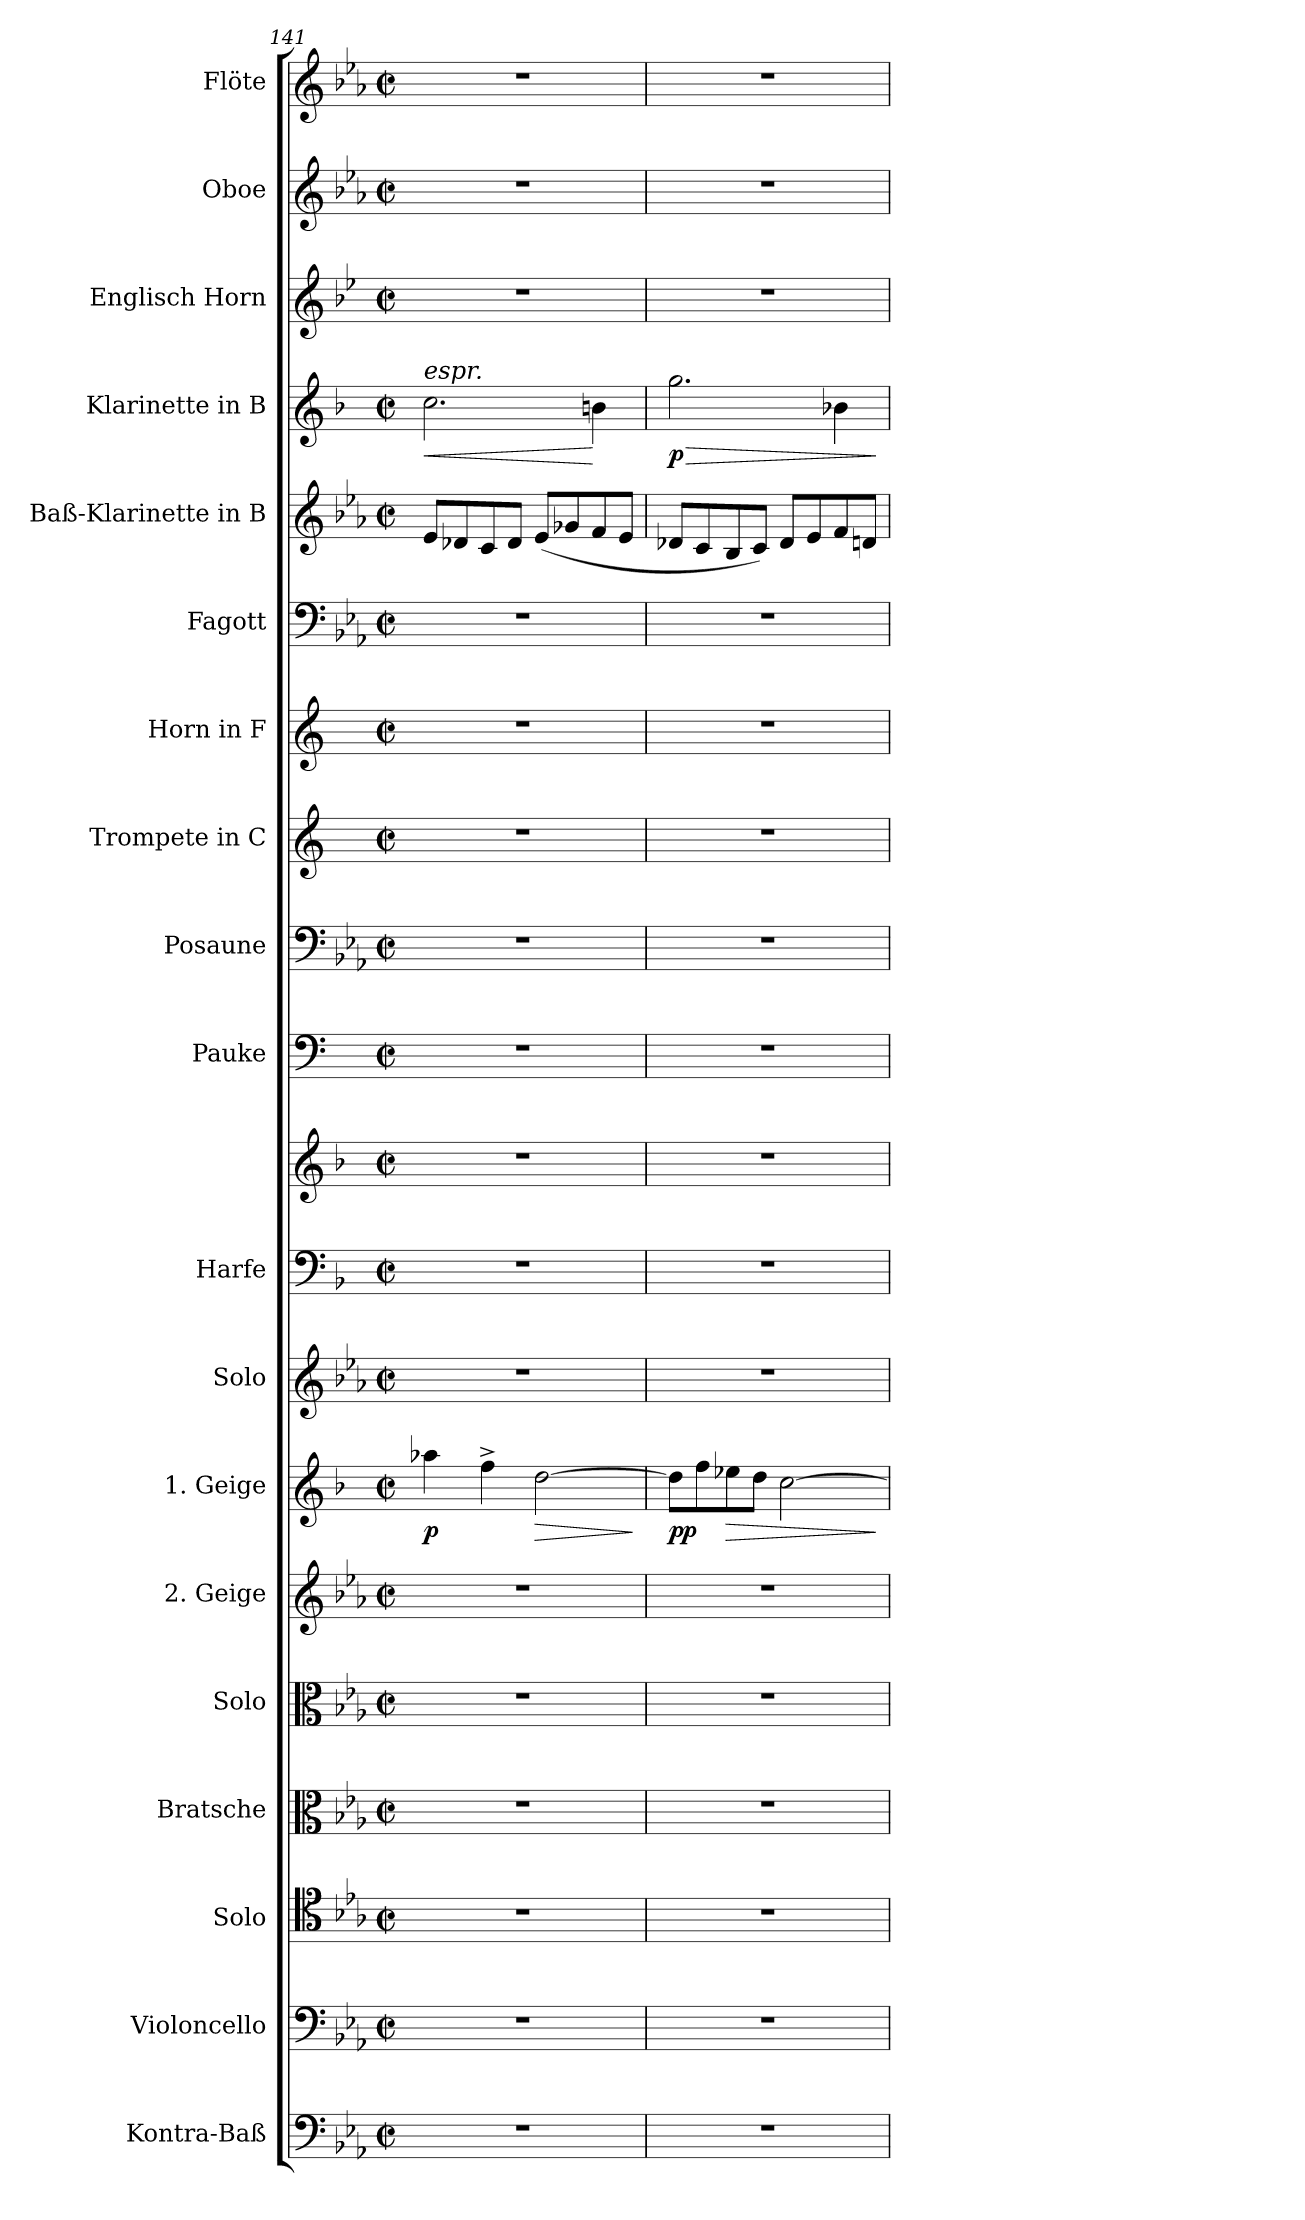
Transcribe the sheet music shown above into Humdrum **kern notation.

**kern	**kern	**kern	**kern	**kern	**kern	**kern	**dynam	**kern	**kern	**kern	**kern	**kern	**kern	**kern	**kern	**kern	**kern	**dynam	**kern	**kern	**kern
*part19	*part18	*part17	*part16	*part15	*part14	*part13	*part13	*part12	*part11	*part11	*part10	*part9	*part8	*part7	*part6	*part5	*part4	*part4	*part3	*part2	*part1
*staff20	*staff19	*staff18	*staff17	*staff16	*staff15	*staff14	*staff14	*staff13	*staff12	*staff11	*staff10	*staff9	*staff8	*staff7	*staff6	*staff5	*staff4	*staff4	*staff3	*staff2	*staff1
*I"Kontra-Baß	*I"Violoncello	*I"Solo	*I"Bratsche	*I"Solo	*I"2. Geige	*I"1. Geige	*	*I"Solo	*I"Harfe	*	*I"Pauke	*I"Posaune	*I"Trompete in C	*I"Horn in F	*I"Fagott	*I"Baß-Klarinette in B	*I"Klarinette in B	*	*I"Englisch Horn	*I"Oboe	*I"Flöte
*	*I'Vlc.	*I'Solo	*I'Br.	*I'Solo	*I'2. Gg	*I'1. Gg.	*	*I'Solo	*I'Hrf.	*	*I'Pk.	*I'Pos.	*I'Trp.	*I'Hr. F	*I'Fg.	*	*I'Kl. B	*	*I'E. H.	*I'Ob.	*I'Fl.
!!LO:PB:g=z
*clefF4	*clefF4	*clefC4	*clefC3	*clefC3	*clefG2	*clefG2	*	*clefG2	*clefF4	*clefG2	*clefF4	*clefF4	*clefG2	*clefG2	*clefF4	*clefG2	*clefG2	*	*clefG2	*clefG2	*clefG2
*ITrd7c12	*	*	*	*	*	*ITrd1c2	*	*	*ITrd1c2	*ITrd1c2	*	*	*	*ITrd4c7	*	*ITrd8c14	*ITrd1c2	*	*ITrd4c7	*	*
*k[b-e-a-]	*k[b-e-a-]	*k[b-e-a-]	*k[b-e-a-]	*k[b-e-a-]	*k[b-e-a-]	*k[b-e-a-]	*	*k[b-e-a-]	*k[b-e-a-]	*k[b-e-a-]	*k[]	*k[b-e-a-]	*k[]	*k[b-]	*k[b-e-a-]	*k[b-e-a-]	*k[b-e-a-]	*	*k[b-e-a-]	*k[b-e-a-]	*k[b-e-a-]
*M2/2	*M2/2	*M2/2	*M2/2	*M2/2	*M2/2	*M2/2	*	*M2/2	*M2/2	*M2/2	*M2/2	*M2/2	*M2/2	*M2/2	*M2/2	*M2/2	*M2/2	*	*M2/2	*M2/2	*M2/2
*met(c|)	*met(c|)	*met(c|)	*met(c|)	*met(c|)	*met(c|)	*met(c|)	*	*met(c|)	*met(c|)	*met(c|)	*met(c|)	*met(c|)	*met(c|)	*met(c|)	*met(c|)	*met(c|)	*met(c|)	*	*met(c|)	*met(c|)	*met(c|)
=141	=141	=141	=141	=141	=141	=141	=141	=141	=141	=141	=141	=141	=141	=141	=141	=141	=141	=141	=141	=141	=141
!	!	!	!	!	!	!	!	!	!	!	!	!	!	!	!	!	!LO:TX:a:i:t=espr.	!	!	!	!
!	!	!	!	!	!	!	!LO:DY:b	!	!	!	!	!	!	!	!	!	!	!LO:HP:b	!	!	!
1r	1r	1r	1r	1r	1r	4gg-X\	p	1r	1r	1r	1r	1r	1r	1r	1r	8E-/L	2.b-\	<	1r	1r	1r
.	.	.	.	.	.	.	.	.	.	.	.	.	.	.	.	8D-X/	.	.	.	.	.
.	.	.	.	.	.	4ee-^\	.	.	.	.	.	.	.	.	.	8C/	.	.	.	.	.
.	.	.	.	.	.	.	.	.	.	.	.	.	.	.	.	8D-/J	.	.	.	.	.
!	!	!	!	!	!	!	!LO:HP:b	!	!	!	!	!	!	!	!	!	!	!	!	!	!
.	.	.	.	.	.	[2cc\	>	.	.	.	.	.	.	.	.	(<8E-/L	.	.	.	.	.
.	.	.	.	.	.	.	.	.	.	.	.	.	.	.	.	8G-X/	.	.	.	.	.
.	.	.	.	.	.	.	.	.	.	.	.	.	.	.	.	8F/	4an\	[	.	.	.
.	.	.	.	.	.	.	.	.	.	.	.	.	.	.	.	8E-/J	.	.	.	.	.
.	.	.	.	.	.	.	]	.	.	.	.	.	.	.	.	.	.	.	.	.	.
=142	=142	=142	=142	=142	=142	=142	=142	=142	=142	=142	=142	=142	=142	=142	=142	=142	=142	=142	=142	=142	=142
!	!	!	!	!	!	!	!LO:DY:b	!	!	!	!	!	!	!	!	!	!	!LO:HP:b	!	!	!
!	!	!	!	!	!	!	!	!	!	!	!	!	!	!	!	!	!	!LO:DY:n=1:b	!	!	!
1r	1r	1r	1r	1r	1r	8cc\L]	pp	1r	1r	1r	1r	1r	1r	1r	1r	8D-X/L	2.ff\	> p	1r	1r	1r
.	.	.	.	.	.	8ee-\	.	.	.	.	.	.	.	.	.	8C/	.	.	.	.	.
!	!	!	!	!	!	!	!LO:HP:b	!	!	!	!	!	!	!	!	!	!	!	!	!	!
.	.	.	.	.	.	8dd-X\	>	.	.	.	.	.	.	.	.	8BB-/	.	.	.	.	.
.	.	.	.	.	.	8cc\J	.	.	.	.	.	.	.	.	.	8C/J)	.	.	.	.	.
.	.	.	.	.	.	[2b-\	.	.	.	.	.	.	.	.	.	8D-/L	.	.	.	.	.
.	.	.	.	.	.	.	.	.	.	.	.	.	.	.	.	8E-/	.	.	.	.	.
.	.	.	.	.	.	.	.	.	.	.	.	.	.	.	.	8F/	4a-X\	.	.	.	.
.	.	.	.	.	.	.	.	.	.	.	.	.	.	.	.	8Dn/J	.	.	.	.	.
.	.	.	.	.	.	.	]	.	.	.	.	.	.	.	.	.	.	]	.	.	.
=	=	=	=	=	=	=	=	=	=	=	=	=	=	=	=	=	=	=	=	=	=
*-	*-	*-	*-	*-	*-	*-	*-	*-	*-	*-	*-	*-	*-	*-	*-	*-	*-	*-	*-	*-	*-
